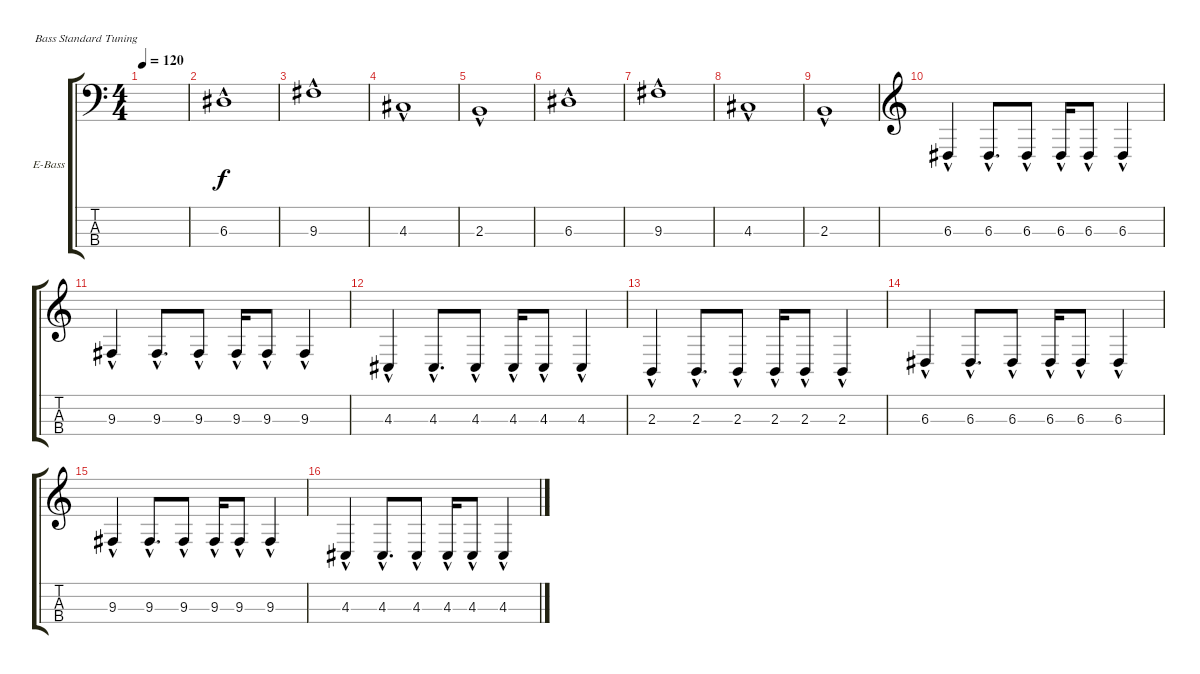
\defaultSystemsLayout 4
\bracketExtendMode groupsimilarinstruments
\firstSystemTrackNameOrientation horizontal
\otherSystemsTrackNameOrientation horizontal
\track ("Electric Bass" "E-Bass") {instrument electricbassfinger}
\staff {score tabs}
\tuning (G2 D2 A1 E1)
\ts (4 4)
\tempo 120
\clef f4
\ks c
|
\scale
0.257261 6.3{hac}.1 |
\scale
0.257261 9.3{hac}.1 |
\scale
0.333333 4.3{hac}.1 |
\scale
0.333333 2.3{hac}.1 |
\scale
0.333333 6.3{hac}.1 |
\scale
0.333333 9.3{hac}.1 |
\scale
0.333333 4.3{hac}.1 |
\scale
0.333333 2.3{hac}.1 |
\clef g2
\scale
0.333333 6.3{hac}.4 6.3{hac}.8{d} 6.3{hac}.8 6.3{hac}.16 6.3{hac}.8 6.3{hac}.4 |
\scale
0.333333 9.3{hac}.4 9.3{hac}.8{d} 9.3{hac}.8 9.3{hac}.16 9.3{hac}.8 9.3{hac}.4 |
\scale
0.333333 4.3{hac}.4 4.3{hac}.8{d} 4.3{hac}.8 4.3{hac}.16 4.3{hac}.8 4.3{hac}.4 |
\scale
0.333333 2.3{hac}.4 2.3{hac}.8{d} 2.3{hac}.8 2.3{hac}.16 2.3{hac}.8 2.3{hac}.4 |
\scale
0.333333 6.3{hac}.4 6.3{hac}.8{d} 6.3{hac}.8 6.3{hac}.16 6.3{hac}.8 6.3{hac}.4 |
\scale
0.333333 9.3{hac}.4 9.3{hac}.8{d} 9.3{hac}.8 9.3{hac}.16 9.3{hac}.8 9.3{hac}.4 |
4.3{hac}.4 4.3{hac}.8{d} 4.3{hac}.8 4.3{hac}.16 4.3{hac}.8 4.3{hac}.4
